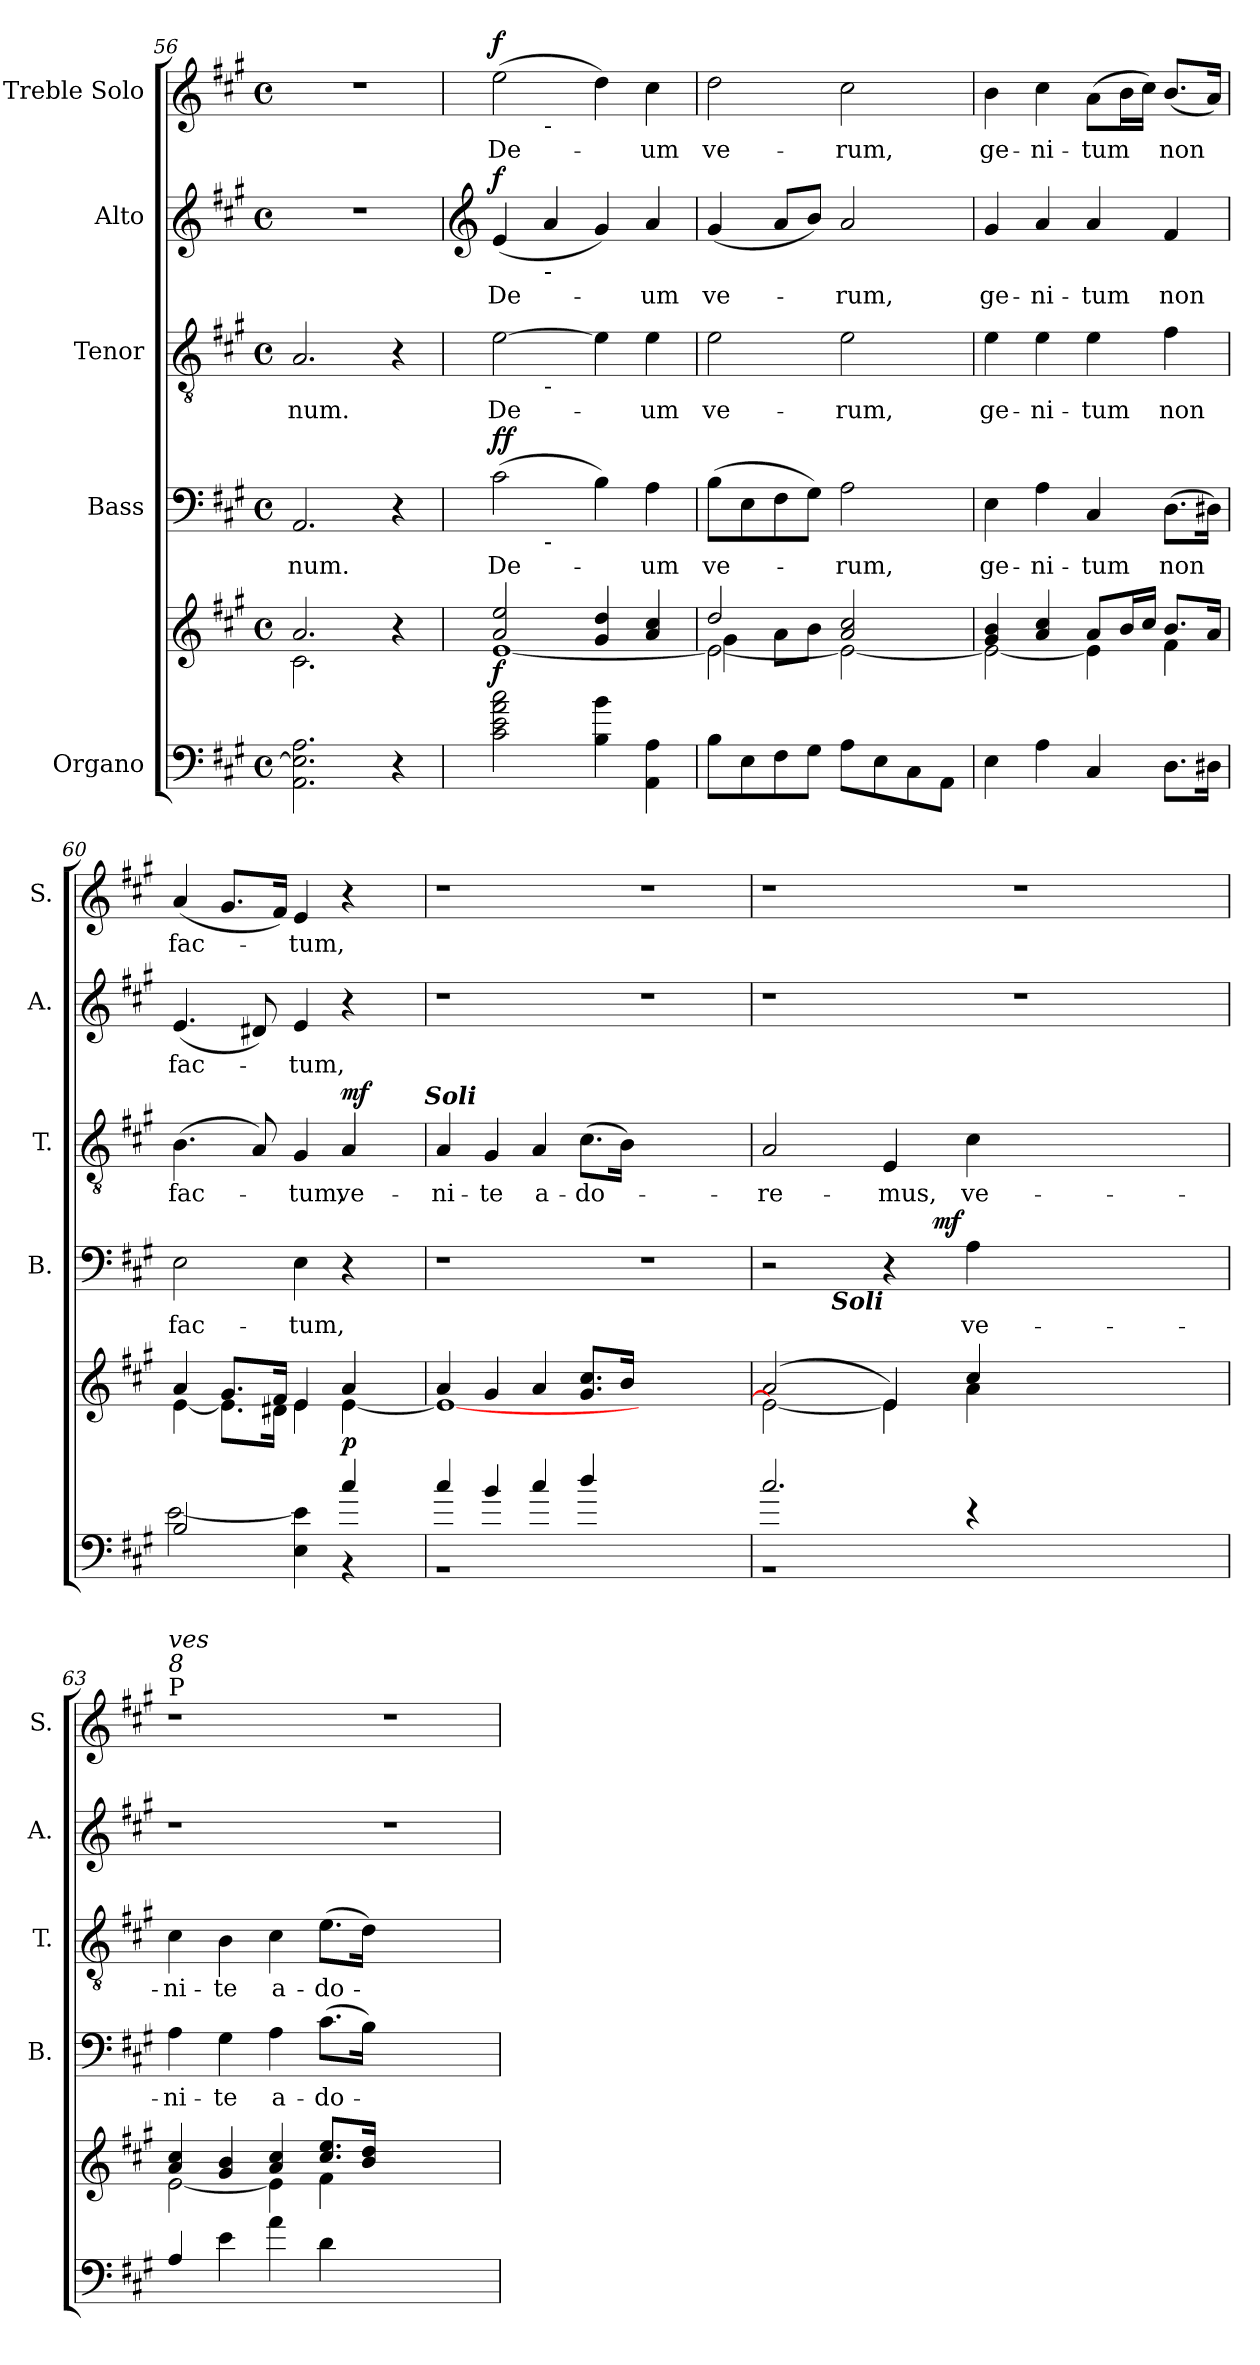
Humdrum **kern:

**kern	**kern	**dynam	**kern	**text	**dynam	**kern	**text	**dynam	**kern	**text	**dynam	**kern	**text	**dynam
*part5	*part5	*part5	*part4	*part4	*part4	*part3	*part3	*part3	*part2	*part2	*part2	*part1	*part1	*part1
*staff6	*staff5	*staff5/6	*staff4	*staff4	*staff4	*staff3	*staff3	*staff3	*staff2	*staff2	*staff2	*staff1	*staff1	*staff1
*I"Organo	*	*	*I"Bass	*	*	*I"Tenor	*	*	*I"Alto	*	*	*I"Treble Solo	*	*
*	*	*	*I'B.	*	*	*I'T.	*	*	*I'A.	*	*	*I'S.	*	*
*clefF4	*clefG2	*	*clefF4	*	*	*clefGv2	*	*	*clefG2	*	*	*clefG2	*	*
*	*	*	*	*	*	*ITrd7c12	*	*	*	*	*	*	*	*
*k[f#c#g#]	*k[f#c#g#]	*	*k[f#c#g#]	*	*	*k[f#c#g#]	*	*	*k[f#c#g#]	*	*	*k[f#c#g#]	*	*
*A:	*A:	*	*A:	*	*	*A:	*	*	*A:	*	*	*A:	*	*
*M4/4	*M4/4	*	*M4/4	*	*	*M4/4	*	*	*M4/4	*	*	*M4/4	*	*
*met(c)	*met(c)	*	*met(c)	*	*	*met(c)	*	*	*met(c)	*	*	*met(c)	*	*
=56	=56	=56	=56	=56	=56	=56	=56	=56	=56	=56	=56	=56	=56	=56
*	*^	*	*	*	*	*	*	*	*	*	*	*	*	*
!	!	!	!	!	!LO:LY:b:color=#000000	!	!	!	!	!	!	!	!	!	!
!	!	!	!	!	!	!	!	!LO:LY:b:color=#000000	!	!	!	!	!	!	!
2.AAi\ 2.Ei] 2.Ai	2.ai/	2.c#i\	.	2.AAi/	-num.	.	2.AAi/	-num.	.	1r	.	.	1r	.	.
4r	4r	4ryy	.	4r	.	.	4r	.	.	.	.	.	.	.	.
!!LO:LB:g=z
=57	=57	=57	=57	=57	=57	=57	=57	=57	=57	=57	=57	=57	=57	=57	=57
*	*	*	*	*	*	*	*	*	*	*clefG2	*	*	*	*	*
*8ba	*	*	*	*	*	*	*	*	*	*	*	*	*	*	*
!	!	!	!	!	!LO:LY:b:color=#000000	!	!	!	!	!	!	!	!	!	!
!	!	!	!	!	!	!	!	!LO:LY:b:color=#000000	!	!	!	!	!	!	!
!	!	!	!	!	!	!	!	!	!	!	!LO:LY:b:color=#000000	!	!	!	!
!	!	!	!	!	!	!	!LO:TX:b:Bi:t=Tutti	!	!	!	!	!	!	!	!
!	!	!	!	!	!	!	!	!	!	!	!	!	!	!LO:LY:b:color=#000000	!
*	*	*	*	*^	*	*	*^	*	*	*	*	*	*^	*	*
2C#i\ 2Ei 2Ai 2c#i	2ai/ 2eei	[1ei	f	(2c#i\	4ryy	De-	f f	[2Ei\	4ryy	De-	.	(4ei/	De-	f	(2eei\	4ryy	De-	f
!	!	!	!	!	!	!	!	!	!	!	!	!	!	!	!	!LO:TX:b:t=-	!	!
!	!	!	!	!	!	!	!	!	!	!	!	!LO:TX:b:t=-	!	!	!	!	!	!
!	!	!	!	!	!	!	!	!	!LO:TX:b:t=-	!	!	!	!	!	!	!	!	!
!	!	!	!	!	!LO:TX:b:t=-	!	!	!	!	!	!	!	!	!	!	!	!	!
.	.	.	.	.	2.ryy	.	.	.	2.ryy	.	.	4ai/	.	.	.	2.ryy	.	.
4BBi\ 4Bi	4g#i/ 4ddi	.	.	4Bi\)	.	.	.	4Ei\]	.	.	.	4g#i/)	.	.	4ddi\)	.	.	.
!	!	!	!	!	!	!LO:LY:b:color=#000000	!	!	!	!	!	!	!	!	!	!	!	!
!	!	!	!	!	!	!	!	!	!	!LO:LY:b:color=#000000	!	!	!	!	!	!	!	!
!	!	!	!	!	!	!	!	!	!	!	!	!	!LO:LY:b:color=#000000	!	!	!	!	!
!	!	!	!	!	!	!	!	!	!	!	!	!	!	!	!	!	!LO:LY:b:color=#000000	!
4AAAi\ 4AAi	4ai/ 4cc#i	.	.	4Ai\	.	-um	.	4Ei\	.	-um	.	4ai/	-um	.	4cc#i\	.	-um	.
*	*	*	*	*v	*v	*	*	*	*	*	*	*	*	*	*v	*v	*	*
*	*	*	*	*	*	*	*v	*v	*	*	*	*	*	*	*	*
=58	=58	=58	=58	=58	=58	=58	=58	=58	=58	=58	=58	=58	=58	=58	=58
*	*	*^	*	*	*	*	*	*	*	*	*	*	*	*	*
*	*	*	*	*	*^	*	*	*^	*	*	*	*	*	*^	*	*
!	!	!	!	!	!	!	!LO:LY:b:color=#000000	!	!	!	!	!	!	!	!	!	!	!	!
*	*	*	*	*	*v	*v	*	*	*	*	*	*	*	*	*	*v	*v	*	*
*	*	*	*	*	*	*	*	*v	*v	*	*	*	*	*	*	*	*
*	*	*	*	*	*^	*	*	*^	*	*	*	*	*	*^	*	*
!	!	!	!	!	!	!	!	!	!	!	!LO:LY:b:color=#000000	!	!	!	!	!	!	!	!
*	*	*	*	*	*v	*v	*	*	*	*	*	*	*	*	*	*v	*v	*	*
*	*	*	*	*	*	*	*	*v	*v	*	*	*	*	*	*	*	*
*	*	*	*	*	*^	*	*	*^	*	*	*	*	*	*^	*	*
!	!	!	!	!	!	!	!	!	!	!	!	!	!	!LO:LY:b:color=#000000	!	!	!	!	!
*	*	*	*	*	*v	*v	*	*	*	*	*	*	*	*	*	*v	*v	*	*
*	*	*	*	*	*	*	*	*v	*v	*	*	*	*	*	*	*	*
*	*	*	*	*	*^	*	*	*^	*	*	*	*	*	*^	*	*
!	!	!	!	!	!	!	!	!	!	!	!	!	!	!	!	!	!	!LO:LY:b:color=#000000	!
*	*	*	*	*	*v	*v	*	*	*	*	*	*	*	*	*	*v	*v	*	*
*	*	*	*	*	*	*	*	*v	*v	*	*	*	*	*	*	*	*
8BBi\L	2ddi/	2ei\_	4g#i\	.	(8Bi\L	ve-	.	2Ei\	ve-	.	(4g#i/	ve-	.	2ddi\	ve-	.
8EEi\	.	.	.	.	8Ei\	.	.	.	.	.	.	.	.	.	.	.
8FF#i\	.	.	8ai\L	.	8F#i\	.	.	.	.	.	8ai/L	.	.	.	.	.
8GG#i\J	.	.	8bi\J	.	8G#i\J)	.	.	.	.	.	8bi/J)	.	.	.	.	.
!	!	!	!	!	!	!LO:LY:b:color=#000000	!	!	!	!	!	!	!	!	!	!
!	!	!	!	!	!	!	!	!	!LO:LY:b:color=#000000	!	!	!	!	!	!	!
!	!	!	!	!	!	!	!	!	!	!	!	!LO:LY:b:color=#000000	!	!	!	!
!	!	!	!	!	!	!	!	!	!	!	!	!	!	!	!LO:LY:b:color=#000000	!
8AAi\L	2ai/ 2cc#i	2ei\_	2ryy	.	2Ai\	-rum,	.	2Ei\	-rum,	.	2ai/	-rum,	.	2cc#i\	-rum,	.
8EEi\	.	.	.	.	.	.	.	.	.	.	.	.	.	.	.	.
8CC#i\	.	.	.	.	.	.	.	.	.	.	.	.	.	.	.	.
8AAAi\J	.	.	.	.	.	.	.	.	.	.	.	.	.	.	.	.
*	*	*v	*v	*	*	*	*	*	*	*	*	*	*	*	*	*
=59	=59	=59	=59	=59	=59	=59	=59	=59	=59	=59	=59	=59	=59	=59	=59
!	!	!	!	!	!LO:LY:b:color=#000000	!	!	!	!	!	!	!	!	!	!
!	!	!	!	!	!	!	!	!LO:LY:b:color=#000000	!	!	!	!	!	!	!
!	!	!	!	!	!	!	!	!	!	!	!LO:LY:b:color=#000000	!	!	!	!
!	!	!	!	!	!	!	!	!	!	!	!	!	!	!LO:LY:b:color=#000000	!
4EEi\	4g#i/ 4bi	2ei\_	.	4Ei\	ge-	.	4Ei\	ge-	.	4g#i/	ge-	.	4bi\	ge-	.
!	!	!	!	!	!LO:LY:b:color=#000000	!	!	!	!	!	!	!	!	!	!
!	!	!	!	!	!	!	!	!LO:LY:b:color=#000000	!	!	!	!	!	!	!
!	!	!	!	!	!	!	!	!	!	!	!LO:LY:b:color=#000000	!	!	!	!
!	!	!	!	!	!	!	!	!	!	!	!	!	!	!LO:LY:b:color=#000000	!
4AAi\	4ai/ 4cc#i	.	.	4Ai\	-ni-	.	4Ei\	-ni-	.	4ai/	-ni-	.	4cc#i\	-ni-	.
!	!	!	!	!	!LO:LY:b:color=#000000	!	!	!	!	!	!	!	!	!	!
!	!	!	!	!	!	!	!	!LO:LY:b:color=#000000	!	!	!	!	!	!	!
!	!	!	!	!	!	!	!	!	!	!	!LO:LY:b:color=#000000	!	!	!	!
!	!	!	!	!	!	!	!	!	!	!	!	!	!	!LO:LY:b:color=#000000	!
4CC#i/	8ai/L	4ei\]	.	4C#i/	-tum	.	4Ei\	-tum	.	4ai/	-tum	.	(8ai\L	-tum	.
.	16bi/L	.	.	.	.	.	.	.	.	.	.	.	16bi\L	.	.
.	16cc#i/JJ	.	.	.	.	.	.	.	.	.	.	.	16cc#i\JJ)	.	.
!	!	!	!	!	!LO:LY:b:color=#000000	!	!	!	!	!	!	!	!	!	!
!	!	!	!	!	!	!	!	!LO:LY:b:color=#000000	!	!	!	!	!	!	!
!	!	!	!	!	!	!	!	!	!	!	!LO:LY:b:color=#000000	!	!	!	!
!	!	!	!	!	!	!	!	!	!	!	!	!	!	!LO:LY:b:color=#000000	!
8.DDi\L	8.bi/L	4f#i\	.	(8.Di\L	non	.	4F#i\	non	.	4f#i/	non	.	(8.bi/L	non	.
16DD#Xi\Jk	16ai/Jk	.	.	16D#Xi\Jk)	.	.	.	.	.	.	.	.	16ai/Jk)	.	.
=60	=60	=60	=60	=60	=60	=60	=60	=60	=60	=60	=60	=60	=60	=60	=60
*^	*	*	*	*	*	*	*	*	*	*	*	*	*	*	*
!	!	!	!	!	!	!LO:LY:b:color=#000000	!	!	!	!	!	!	!	!	!	!
!	!	!	!	!	!	!	!	!	!LO:LY:b:color=#000000	!	!	!	!	!	!	!
!	!	!	!	!	!	!	!	!	!	!	!	!LO:LY:b:color=#000000	!	!	!	!
!	!	!	!	!	!	!	!	!	!	!	!	!	!	!	!LO:LY:b:color=#000000	!
*	*	*	*	*	*	*	*	*^	*	*	*	*	*	*	*	*
2BBi/	[2Ei\	4ai/	[4ei\	.	2Ei\	fac-	.	(4.BBi\	2ryy	fac-	.	(4.ei/	fac-	.	(4ai/	fac-	.
.	.	8.g#i/L	8.ei\L]	.	.	.	.	.	.	.	.	.	.	.	8.g#i/L	.	.
.	.	.	.	.	.	.	.	8AAi/)	.	.	.	8d#Xi/)	.	.	.	.	.
.	.	16f#i/Jk	16d#Xi\Jk	.	.	.	.	.	.	.	.	.	.	.	16f#i/Jk)	.	.
!	!	!	!	!	!	!LO:LY:b:color=#000000	!	!	!	!	!	!	!	!	!	!	!
!	!	!	!	!	!	!	!	!	!	!LO:LY:b:color=#000000	!	!	!	!	!	!	!
!	!	!	!	!	!	!	!	!	!	!	!	!	!LO:LY:b:color=#000000	!	!	!	!
!	!	!	!	!	!	!	!	!	!	!	!	!	!	!	!	!LO:LY:b:color=#000000	!
4ryy	4EEi\ 4Ei]	4ei/	4ei\	.	4Ei\	-tum,	.	4GG#i/	4ryy	-tum,	.	4ei/	-tum,	.	4ei/	-tum,	.
!	!	!	!	!	!	!	!	!	!	!LO:LY:b:color=#000000	!	!	!	!	!	!	!
4c#i/	4r	4ai/	[4ei\	p	4r	.	.	4AAi/	8ryy	ve-	mf	4r	.	.	4r	.	.
.	.	.	.	.	.	.	.	.	16ryy	.	.	.	.	.	.	.	.
.	.	.	.	.	.	.	.	.	32ryy	.	.	.	.	.	.	.	.
.	.	.	.	.	.	.	.	.	64ryy	.	.	.	.	.	.	.	.
.	.	.	.	.	.	.	.	.	128...ryy	.	.	.	.	.	.	.	.
!	!	!	!	!	!	!	!	!	!LO:TX:a:Bi:t=Soli	!	!	!	!	!	!	!	!
.	.	.	.	.	.	.	.	.	1024ryy	.	.	.	.	.	.	.	.
*	*	*	*	*	*	*	*	*v	*v	*	*	*	*	*	*	*	*
=61	=61	=61	=61	=61	=61	=61	=61	=61	=61	=61	=61	=61	=61	=61	=61	=61
*	*	*X8ba	*	*	*	*	*	*	*	*	*	*	*	*	*	*
*	*	*	*	*	*	*	*	*^	*	*	*	*	*	*	*	*
!	!	!	!	!	!	!	!	!	!	!LO:LY:b:color=#000000	!	!	!	!	!	!	!
*	*	*	*	*	*	*	*	*v	*v	*	*	*	*	*	*	*	*
4c#i/	1r	4ai/	1ei_	.	1r	.	.	4AAi/	-ni-	.	1r	.	.	1r	.	.
!	!	!	!	!	!	!	!	!	!LO:LY:b:color=#000000	!	!	!	!	!	!	!
4Bi/	.	4g#i/	.	.	.	.	.	4GG#i/	-te	.	.	.	.	.	.	.
!	!	!	!	!	!	!	!	!	!LO:LY:b:color=#000000	!	!	!	!	!	!	!
4c#i/	.	4ai/	.	.	.	.	.	4AAi/	a-	.	.	.	.	.	.	.
!	!	!	!	!	!	!	!	!	!LO:LY:b:color=#000000	!	!	!	!	!	!	!
4di/	.	8.g#i/ 8.cc#iL	.	.	.	.	.	(8.C#i\L	-do-	.	.	.	.	.	.	.
.	.	16bi/Jk	.	.	.	.	.	16BBi\Jk)	.	.	.	.	.	.	.	.
1ryy	1ryy	1ryy	1ryy	.	1r	.	.	1ryy	.	.	1r	.	.	1r	.	.
=62	=62	=62	=62	=62	=62	=62	=62	=62	=62	=62	=62	=62	=62	=62	=62	=62
!	!	!	!	!	!	!	!	!	!LO:LY:b:color=#000000	!	!	!	!	!	!	!
*	*	*	*	*	*^	*	*	*	*	*	*	*	*	*	*	*
*	*	*	*	*	*	*^	*	*	*	*	*	*	*	*	*	*	*
2.c#i/	1r	(2ai/	2ei\_	.	2r	2ryy	8ryy	.	.	2AAi/	-re-	.	1r	.	.	1r	.	.
.	.	.	.	.	.	.	16ryy	.	.	.	.	.	.	.	.	.	.	.
.	.	.	.	.	.	.	64ryy	.	.	.	.	.	.	.	.	.	.	.
.	.	.	.	.	.	.	128ryy	.	.	.	.	.	.	.	.	.	.	.
.	.	.	.	.	.	.	512ryy	.	.	.	.	.	.	.	.	.	.	.
!	!	!	!	!	!	!	!LO:TX:b:Bi:t=Soli	!	!	!	!	!	!	!	!	!	!	!
.	.	.	.	.	.	.	1ryy	.	.	.	.	.	.	.	.	.	.	.
!	!	!	!	!	!	!	!	!	!	!	!LO:LY:b:color=#000000	!	!	!	!	!	!	!
.	.	4ei/])	4ei\	.	4r	16ryy	.	.	.	4EEi/	-mus,	.	.	.	.	.	.	.
.	.	.	.	.	.	32ryy	.	.	.	.	.	.	.	.	.	.	.	.
.	.	.	.	.	.	64ryy	.	.	.	.	.	.	.	.	.	.	.	.
.	.	.	.	.	.	128ryy	.	.	.	.	.	.	.	.	.	.	.	.
.	.	.	.	.	.	512ryy	.	.	.	.	.	.	.	.	.	.	.	.
.	.	.	.	.	.	1ryy	.	.	mf	.	.	.	.	.	.	.	.	.
!	!	!	!	!	!	!	!	!LO:LY:b:color=#000000	!	!	!	!	!	!	!	!	!	!
!	!	!	!	!	!	!	!	!	!	!	!LO:LY:b:color=#000000	!	!	!	!	!	!	!
4r	.	4cc#i/	4ai\	.	4Ai\	.	.	ve-	.	4C#i\	ve-	.	.	.	.	.	.	.
1ryy	1ryy	1ryy	1ryy	.	1ryy	.	.	.	.	1ryy	.	.	1r	.	.	1r	.	.
.	.	.	.	.	.	.	2ryy	.	.	.	.	.	.	.	.	.	.	.
.	.	.	.	.	.	4ryy	.	.	.	.	.	.	.	.	.	.	.	.
.	.	.	.	.	.	.	4ryy	.	.	.	.	.	.	.	.	.	.	.
.	.	.	.	.	.	8ryy	.	.	.	.	.	.	.	.	.	.	.	.
.	.	.	.	.	.	.	32ryy	.	.	.	.	.	.	.	.	.	.	.
.	.	.	.	.	.	256.ryy	256.ryy	.	.	.	.	.	.	.	.	.	.	.
*v	*v	*	*	*	*v	*v	*v	*	*	*	*	*	*	*	*	*	*	*
!!LO:LB:g=z
=63	=63	=63	=63	=63	=63	=63	=63	=63	=63	=63	=63	=63	=63	=63	=63
*^	*	*	*	*^	*	*	*	*	*	*	*	*	*	*	*
*	*	*	*	*	*	*^	*	*	*	*	*	*	*	*	*	*	*
!	!	!	!	!	!	!	!	!LO:LY:b:color=#000000	!	!	!	!	!	!	!	!	!	!
*v	*v	*	*	*	*v	*v	*v	*	*	*	*	*	*	*	*	*	*	*
*^	*	*	*	*^	*	*	*	*	*	*	*	*	*	*	*
*	*	*	*	*	*	*^	*	*	*	*	*	*	*	*	*	*	*
!	!	!	!	!	!	!	!	!	!	!	!	!	!	!	!	!LO:TX:a:t=P	!	!
!	!	!	!	!	!	!	!	!	!	!	!	!	!	!	!	!LO:TX:i:t=8	!	!
!	!	!	!	!	!	!	!	!	!	!	!	!	!	!	!	!LO:TX:i:t=ves	!	!
!	!	!	!	!	!	!	!	!	!	!	!LO:LY:b:color=#000000	!	!	!	!	!	!	!
*v	*v	*	*	*	*v	*v	*v	*	*	*	*	*	*	*	*	*	*	*
4AAi/	4ai/ 4cc#i	[2ei\	.	4Ai\	-ni-	.	4C#i\	-ni-	.	1r	.	.	1r	.	.
!	!	!	!	!	!LO:LY:b:color=#000000	!	!	!	!	!	!	!	!	!	!
!	!	!	!	!	!	!	!	!LO:LY:b:color=#000000	!	!	!	!	!	!	!
4Ei\	4g#i/ 4bi	.	.	4G#i\	-te	.	4BBi\	-te	.	.	.	.	.	.	.
!	!	!	!	!	!LO:LY:b:color=#000000	!	!	!	!	!	!	!	!	!	!
!	!	!	!	!	!	!	!	!LO:LY:b:color=#000000	!	!	!	!	!	!	!
4Ai\	4ai/ 4cc#i	4ei\]	.	4Ai\	a-	.	4C#i\	a-	.	.	.	.	.	.	.
!	!	!	!	!	!LO:LY:b:color=#000000	!	!	!	!	!	!	!	!	!	!
!	!	!	!	!	!	!	!	!LO:LY:b:color=#000000	!	!	!	!	!	!	!
4Di\	8.cc#i/ 8.eeiL	4f#i\	.	(8.c#i\L	-do-	.	(8.Ei\L	-do-	.	.	.	.	.	.	.
.	16bi/ 16ddiJk	.	.	16Bi\Jk)	.	.	16Di\Jk)	.	.	.	.	.	.	.	.
1ryy	1ryy	1ryy	.	1ryy	.	.	1ryy	.	.	1r	.	.	1r	.	.
*	*v	*v	*	*	*	*	*	*	*	*	*	*	*	*	*
=	=	=	=	=	=	=	=	=	=	=	=	=	=	=
*-	*-	*-	*-	*-	*-	*-	*-	*-	*-	*-	*-	*-	*-	*-
